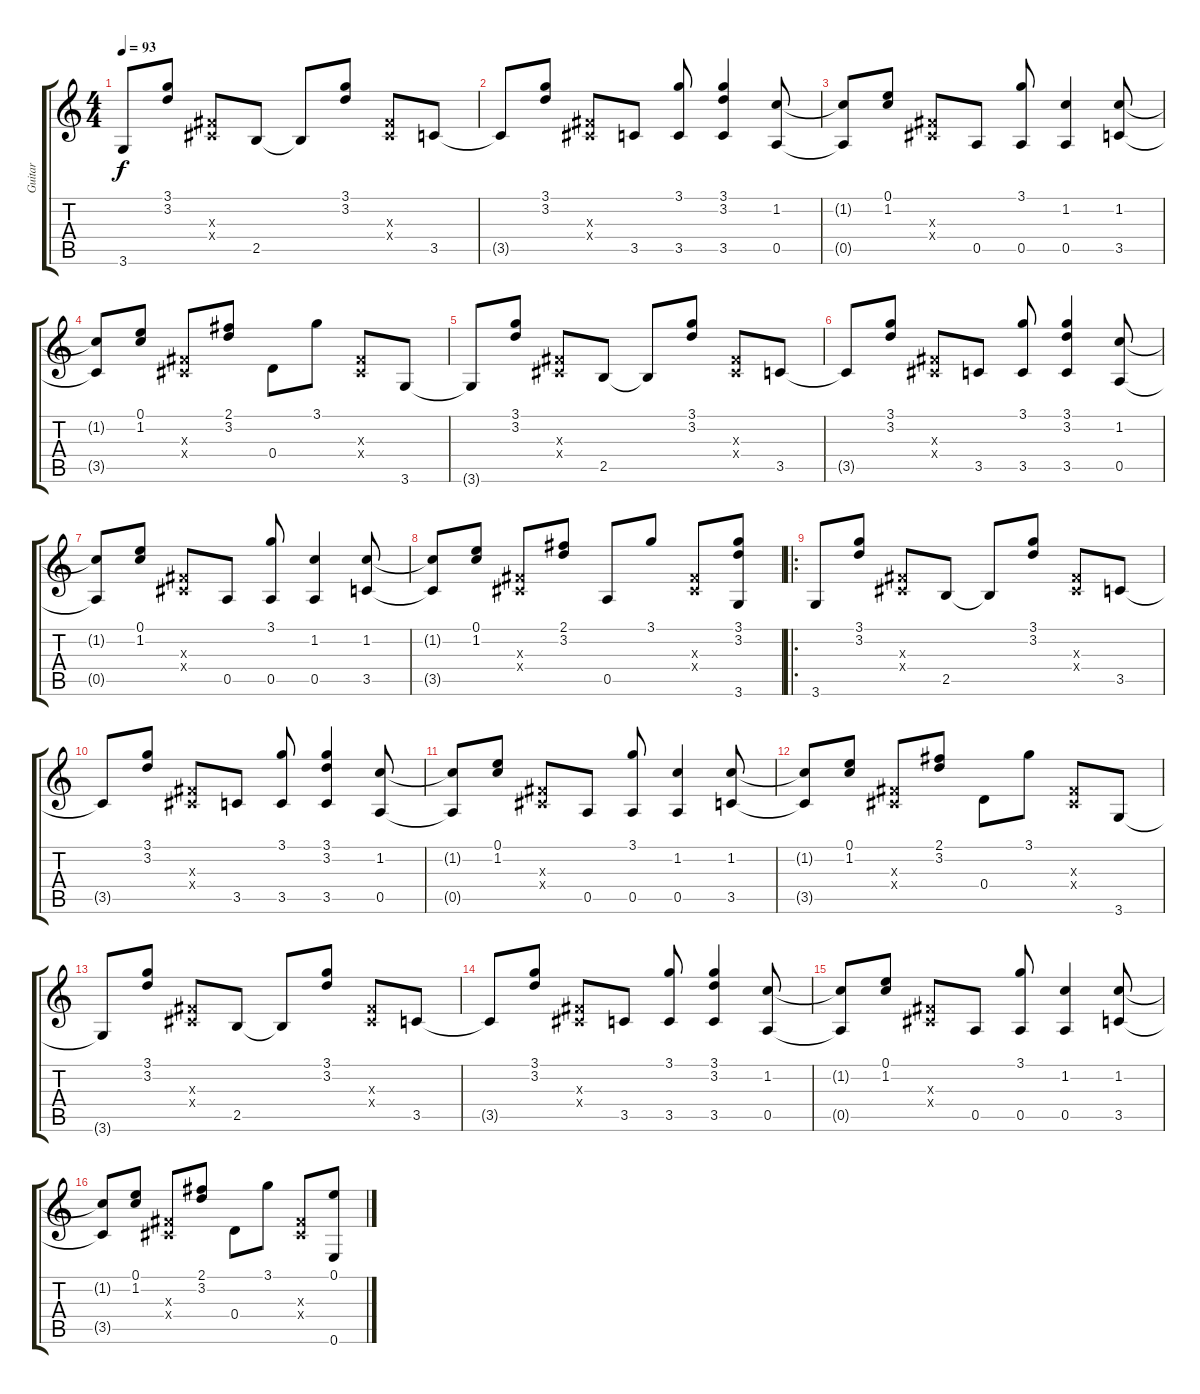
\track ("Guitar" "Guitar") {instrument acousticguitarnylon}
\staff {score tabs}
\tuning (E4 B3 G3 D3 A2 E2) {hide}
\ts (4 4)
\tempo 93
\clef g2
\ks c
3.6.8{dy f instrument acousticguitarnylon} (3.1 3.2).8 (-1.3{x} -1.4{x}).8 2.5.8 2.5{t}.8 (3.1 3.2).8 (-1.3{x} -1.4{x}).8 3.5.8 |
3.5{t}.8 (3.1 3.2).8 (-1.3{x} -1.4{x}).8 3.5.8 (3.1 3.5).8 (3.1 3.2 3.5).4 (1.2 0.5).8 |
(1.2{t} 0.5{t}).8 (0.1 1.2).8 (-1.3{x} -1.4{x}).8 0.5.8 (3.1 0.5).8 (1.2 0.5).4 (1.2 3.5).8 |
(1.2{t} 3.5{t}).8 (0.1 1.2).8 (-1.3{x} -1.4{x}).8 (2.1 3.2).8 0.4.8 3.1.8 (-1.3{x} -1.4{x}).8 3.6.8 |
3.6{t}.8 (3.1 3.2).8 (-1.3{x} -1.4{x}).8 2.5.8 2.5{t}.8 (3.1 3.2).8 (-1.3{x} -1.4{x}).8 3.5.8 |
3.5{t}.8 (3.1 3.2).8 (-1.3{x} -1.4{x}).8 3.5.8 (3.1 3.5).8 (3.1 3.2 3.5).4 (1.2 0.5).8 |
(1.2{t} 0.5{t}).8 (0.1 1.2).8 (-1.3{x} -1.4{x}).8 0.5.8 (3.1 0.5).8 (1.2 0.5).4 (1.2 3.5).8 |
(1.2{t} 3.5{t}).8 (0.1 1.2).8 (-1.3{x} -1.4{x}).8 (2.1 3.2).8 0.5.8 3.1.8 (-1.3{x} -1.4{x}).8 (3.1 3.2 3.6).8 |
\ro
3.6.8 (3.1 3.2).8 (-1.3{x} -1.4{x}).8 2.5.8 2.5{t}.8 (3.1 3.2).8 (-1.3{x} -1.4{x}).8 3.5.8 |
3.5{t}.8 (3.1 3.2).8 (-1.3{x} -1.4{x}).8 3.5.8 (3.1 3.5).8 (3.1 3.2 3.5).4 (1.2 0.5).8 |
(1.2{t} 0.5{t}).8 (0.1 1.2).8 (-1.3{x} -1.4{x}).8 0.5.8 (3.1 0.5).8 (1.2 0.5).4 (1.2 3.5).8 |
(1.2{t} 3.5{t}).8 (0.1 1.2).8 (-1.3{x} -1.4{x}).8 (2.1 3.2).8 0.4.8 3.1.8 (-1.3{x} -1.4{x}).8 3.6.8 |
3.6{t}.8 (3.1 3.2).8 (-1.3{x} -1.4{x}).8 2.5.8 2.5{t}.8 (3.1 3.2).8 (-1.3{x} -1.4{x}).8 3.5.8 |
3.5{t}.8 (3.1 3.2).8 (-1.3{x} -1.4{x}).8 3.5.8 (3.1 3.5).8 (3.1 3.2 3.5).4 (1.2 0.5).8 |
(1.2{t} 0.5{t}).8 (0.1 1.2).8 (-1.3{x} -1.4{x}).8 0.5.8 (3.1 0.5).8 (1.2 0.5).4 (1.2 3.5).8 |
(1.2{t} 3.5{t}).8 (0.1 1.2).8 (-1.3{x} -1.4{x}).8 (2.1 3.2).8 0.4.8 3.1.8 (-1.3{x} -1.4{x}).8 (0.1 0.6).8
